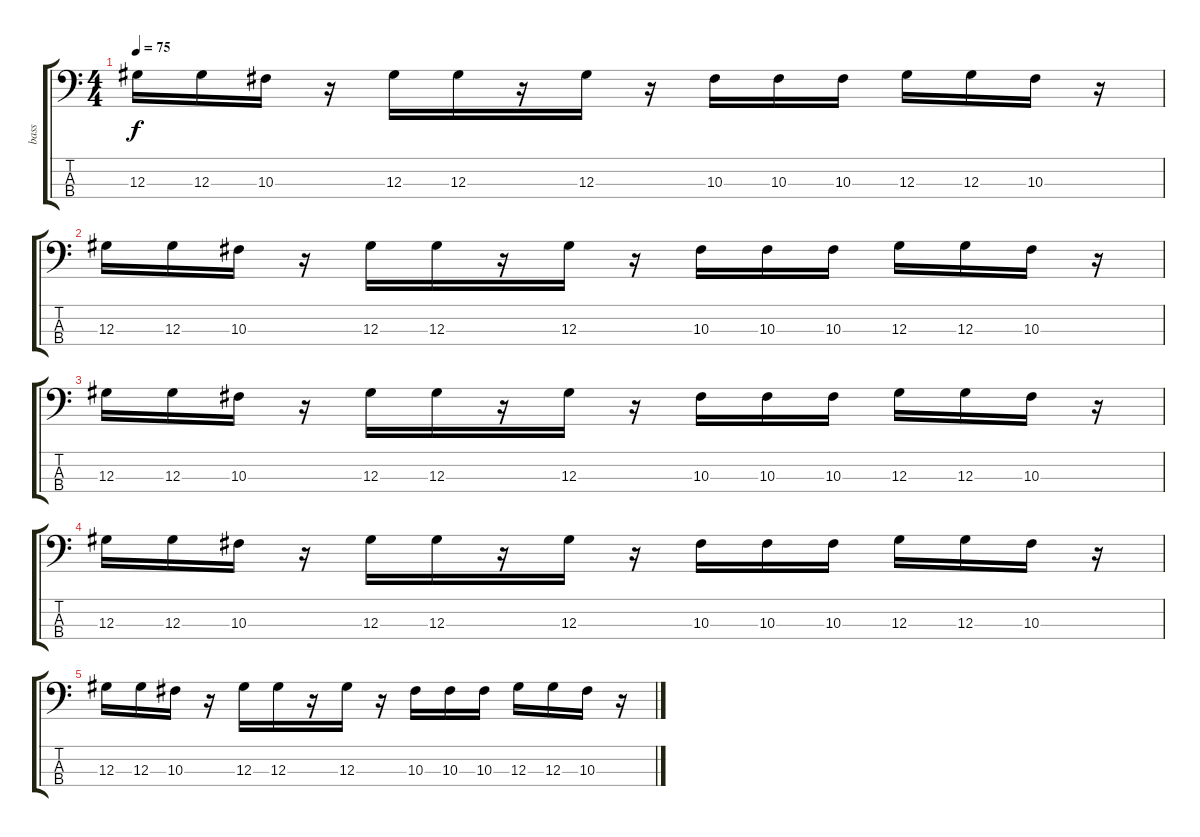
\track ("bass " "bass ") {instrument electricbassfinger}
\staff {score tabs}
\tuning (Gb2 Db2 Ab1 Eb1) {hide}
\ts (4 4)
\tempo 75
\clef f4
\ks c
12.3.16{dy f} 12.3.16 10.3.16 r.16 12.3.16 12.3.16 r.16 12.3.16 r.16 10.3.16 10.3.16 10.3.16 12.3.16 12.3.16 10.3.16 r.16 |
12.3.16 12.3.16 10.3.16 r.16 12.3.16 12.3.16 r.16 12.3.16 r.16 10.3.16 10.3.16 10.3.16 12.3.16 12.3.16 10.3.16 r.16 |
12.3.16 12.3.16 10.3.16 r.16 12.3.16 12.3.16 r.16 12.3.16 r.16 10.3.16 10.3.16 10.3.16 12.3.16 12.3.16 10.3.16 r.16 |
12.3.16 12.3.16 10.3.16 r.16 12.3.16 12.3.16 r.16 12.3.16 r.16 10.3.16 10.3.16 10.3.16 12.3.16 12.3.16 10.3.16 r.16 |
12.3.16 12.3.16 10.3.16 r.16 12.3.16 12.3.16 r.16 12.3.16 r.16 10.3.16 10.3.16 10.3.16 12.3.16 12.3.16 10.3.16 r.16
